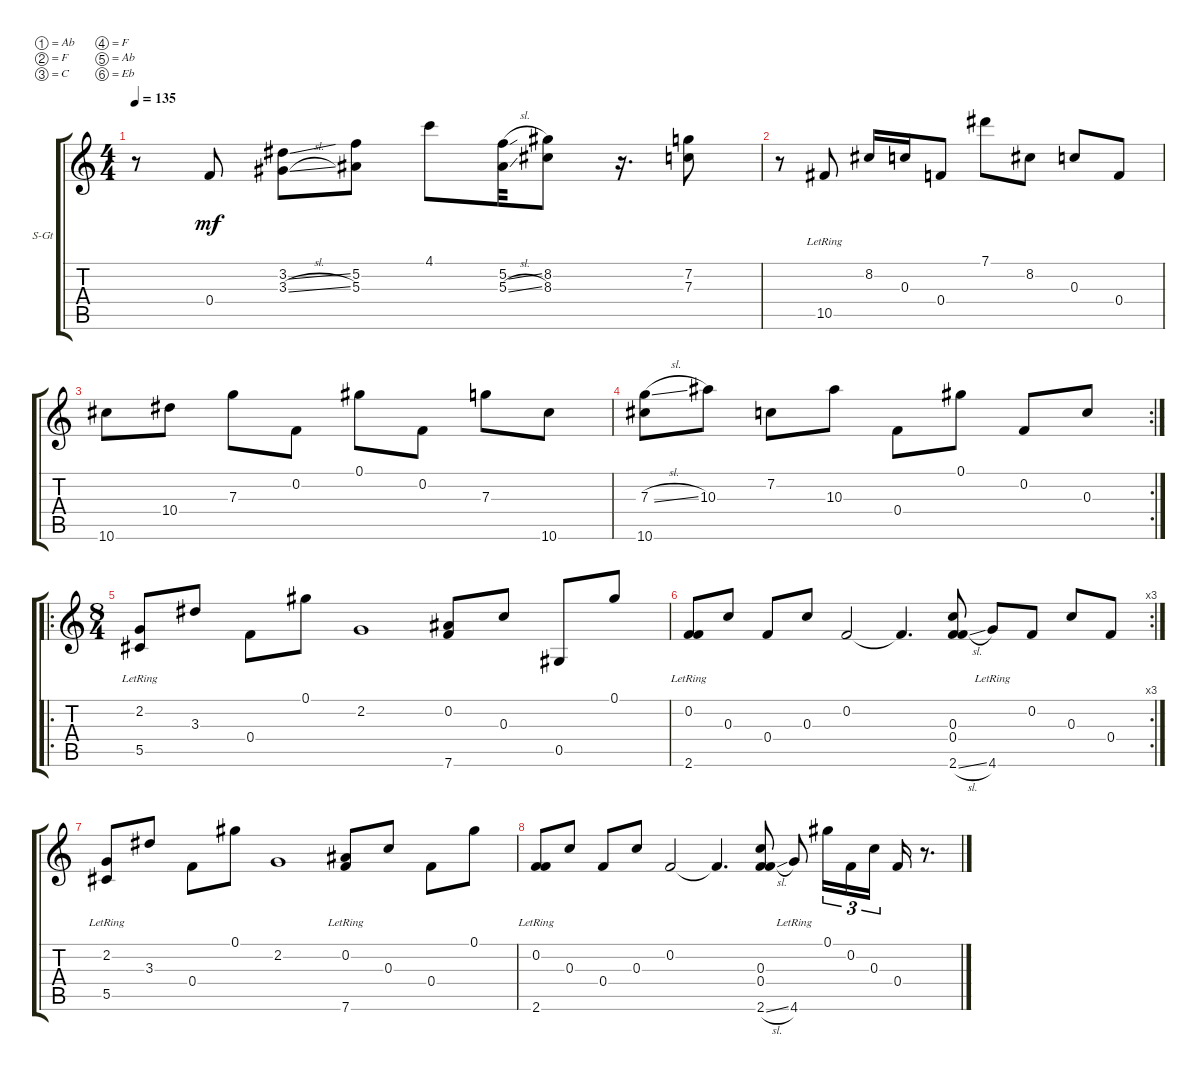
\defaultSystemsLayout 4
\bracketExtendMode groupsimilarinstruments
\firstSystemTrackNameOrientation horizontal
\otherSystemsTrackNameOrientation horizontal
\track ("Steel Guitar" "S-Gt") {instrument acousticguitarsteel}
\staff {score tabs}
\tuning (Ab4 F3 C4 F3 Ab2 Eb3)
\ts (4 4)
\tempo 135
\clef g2
\ks c
r.8{dy mf} 0.4.8 (3.3{sl} 3.2{sl}).8 (5.3 5.2).8 4.1.8 (5.2{sl} 5.3{sl}).32 (8.3 8.2).8 r.16{d} (7.2 7.3).8 |
r.8 10.5{lr}.8 8.2.16 0.3.16 0.4.8 7.1.8 8.2.8 0.3.8 0.4.8 |
10.6.8 10.4.8 7.3.8 0.2.8 0.1.8 0.2.8 7.3.8 10.6.8 |
\rc 2
(10.6 7.3{sl}).8 10.3.8 7.2.8 10.3.8 0.4.8 0.1.8 0.2.8 0.3.8 |
\ro
\ts (8 4)
(5.5{lr} 2.2{lr}).8 3.3.8 0.4.8 0.1.8 2.2.1 (0.2 7.6).8 0.3.8 0.5.8 0.1.8 |
\rc 3
(2.6{lr} 0.2{lr}).8 0.3.8 0.4.8 0.3.8 0.2.2 0.2{t}.4{d} (0.3 0.4 2.6{sl}).8 4.6{lr}.8 0.2.8 0.3.8 0.4.8 |
(5.5{lr} 2.2{lr}).8 3.3.8 0.4.8 0.1.8 2.2.1 (7.6{lr} 0.2{lr}).8 0.3.8 0.4.8 0.1.8 |
(2.6{lr} 0.2{lr}).8 0.3.8 0.4.8 0.3.8 0.2.2 0.2{t}.4{d} (0.4 0.3 2.6{sl}).8 4.6{lr}.8 0.1.16{tu (3 2)} 0.2.16{tu (3 2)} 0.3.16{tu (3 2)} 0.4.16 r.8{d}
